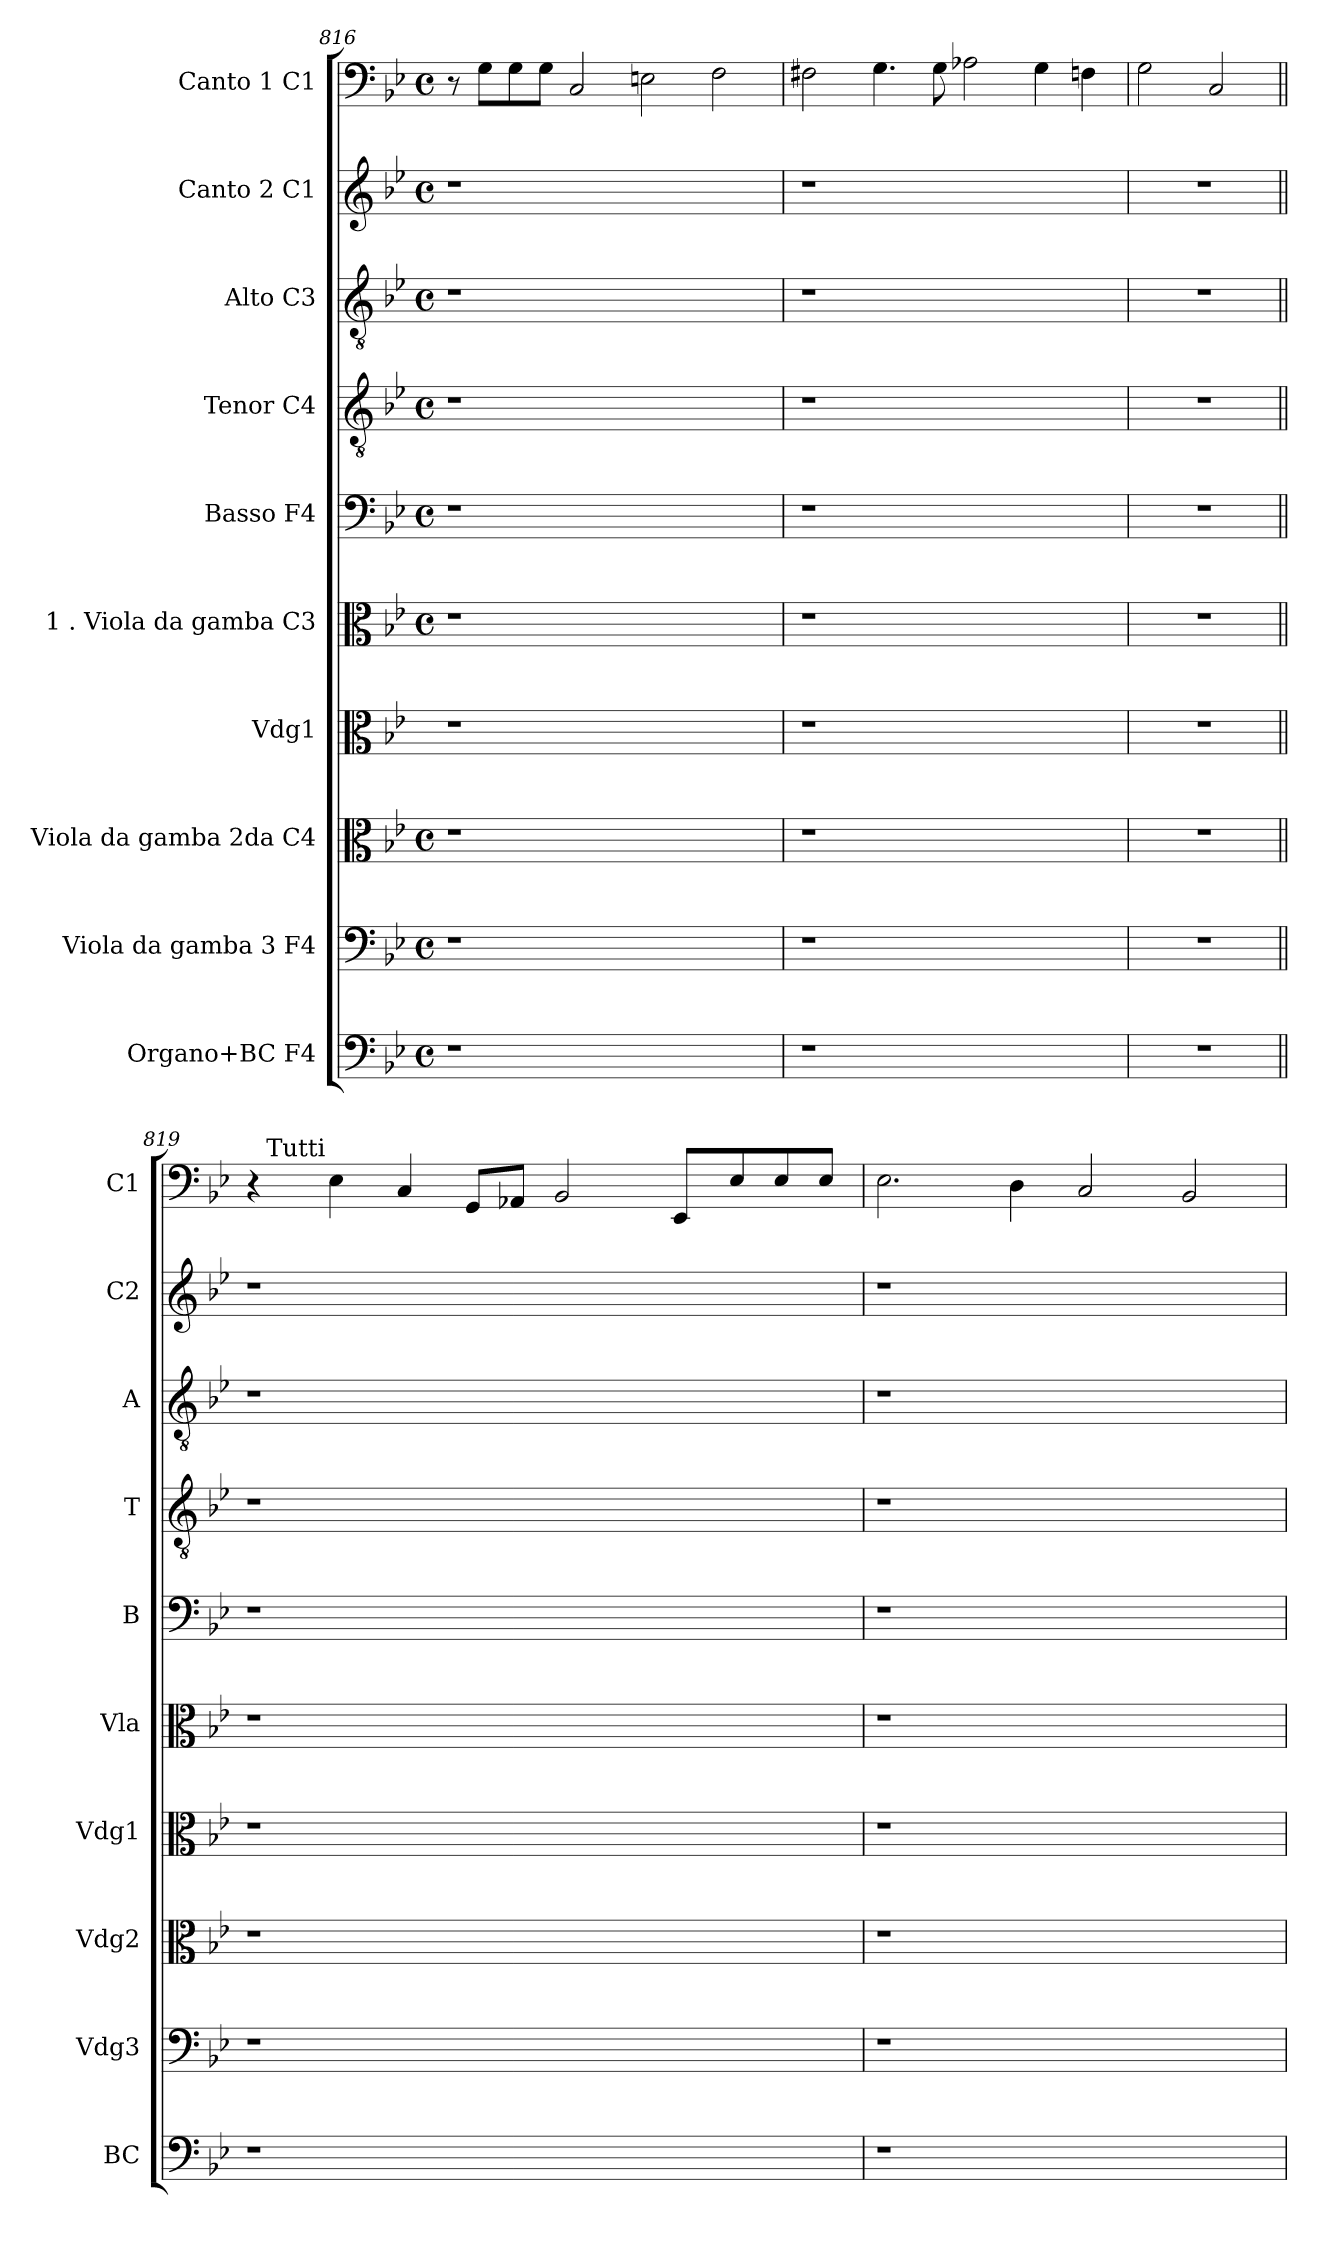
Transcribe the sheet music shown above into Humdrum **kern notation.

**kern	**kern	**kern	**kern	**kern	**kern	**kern	**kern	**kern	**kern
*part10	*part9	*part8	*part7	*part6	*part5	*part4	*part3	*part2	*part1
*staff10	*staff9	*staff8	*staff7	*staff6	*staff5	*staff4	*staff3	*staff2	*staff1
*I"Organo+BC F4	*I"Viola da gamba 3 F4	*I"Viola da gamba 2da C4	*I"Vdg1	*I"1 . Viola da gamba C3	*I"Basso F4	*I"Tenor C4	*I"Alto C3	*I"Canto 2 C1	*I"Canto 1 C1
*I'BC	*I'Vdg3	*I'Vdg2	*I'Vdg1	*I'Vla	*I'B	*I'T	*I'A	*I'C2	*I'C1
!!LO:LB:g=z
*clefF4	*clefF4	*clefC3	*clefC3	*clefC3	*clefF4	*clefGv2	*clefGv2	*clefG2	*clefF4
*k[b-e-]	*k[b-e-]	*k[b-e-]	*k[b-e-]	*k[b-e-]	*k[b-e-]	*k[b-e-]	*k[b-e-]	*k[b-e-]	*k[b-e-]
*B-:	*B-:	*B-:	*B-:	*B-:	*B-:	*B-:	*B-:	*B-:	*B-:
*M4/4	*M4/4	*M4/4	*	*M4/4	*M4/4	*M4/4	*M4/4	*M4/4	*M4/4
*met(c)	*met(c)	*met(c)	*	*met(c)	*met(c)	*met(c)	*met(c)	*met(c)	*met(c)
=816	=816	=816	=816	=816	=816	=816	=816	=816	=816
1r	1r	1r	1r	1r	1r	1r	1r	1r	8r
.	.	.	.	.	.	.	.	.	8G\L
.	.	.	.	.	.	.	.	.	8G\
.	.	.	.	.	.	.	.	.	8G\J
.	.	.	.	.	.	.	.	.	2C/
1ryy	1ryy	1ryy	1ryy	1ryy	1ryy	1ryy	1ryy	1ryy	2En\
.	.	.	.	.	.	.	.	.	2F\
=817	=817	=817	=817	=817	=817	=817	=817	=817	=817
1r	1r	1r	1r	1r	1r	1r	1r	1r	2F#X\
.	.	.	.	.	.	.	.	.	4.G\
.	.	.	.	.	.	.	.	.	8G\
1ryy	1ryy	1ryy	1ryy	1ryy	1ryy	1ryy	1ryy	1ryy	2A-X\
.	.	.	.	.	.	.	.	.	4G\
.	.	.	.	.	.	.	.	.	4Fn\
=818	=818	=818	=818	=818	=818	=818	=818	=818	=818
1r	1r	1r	1r	1r	1r	1r	1r	1r	2G\
.	.	.	.	.	.	.	.	.	2C/
=819||	=819||	=819||	=819||	=819||	=819||	=819||	=819||	=819||	=819||
*	*	*	*	*	*	*	*	*	*^
1r	1r	1r	1r	1r	1r	1r	1r	1r	4r	32ryy
!	!	!	!	!	!	!	!	!	!	!LO:TX:a:t=Tutti
.	.	.	.	.	.	.	.	.	.	1ryy
.	.	.	.	.	.	.	.	.	4E-\	.
.	.	.	.	.	.	.	.	.	4C/	.
.	.	.	.	.	.	.	.	.	8GG/L	.
.	.	.	.	.	.	.	.	.	8AA-X/J	.
1ryy	1ryy	1ryy	1ryy	1ryy	1ryy	1ryy	1ryy	1ryy	2BB-/	.
.	.	.	.	.	.	.	.	.	.	2ryy
.	.	.	.	.	.	.	.	.	8EE-/L	.
.	.	.	.	.	.	.	.	.	.	4...ryy
.	.	.	.	.	.	.	.	.	8E-/	.
.	.	.	.	.	.	.	.	.	8E-/	.
.	.	.	.	.	.	.	.	.	8E-/J	.
*	*	*	*	*	*	*	*	*	*v	*v
!!LO:LB:g=z
=820	=820	=820	=820	=820	=820	=820	=820	=820	=820
1r	1r	1r	1r	1r	1r	1r	1r	1r	2.E-\
.	.	.	.	.	.	.	.	.	4D\
1ryy	1ryy	1ryy	1ryy	1ryy	1ryy	1ryy	1ryy	1ryy	2C/
.	.	.	.	.	.	.	.	.	2BB-/
=	=	=	=	=	=	=	=	=	=
*-	*-	*-	*-	*-	*-	*-	*-	*-	*-
